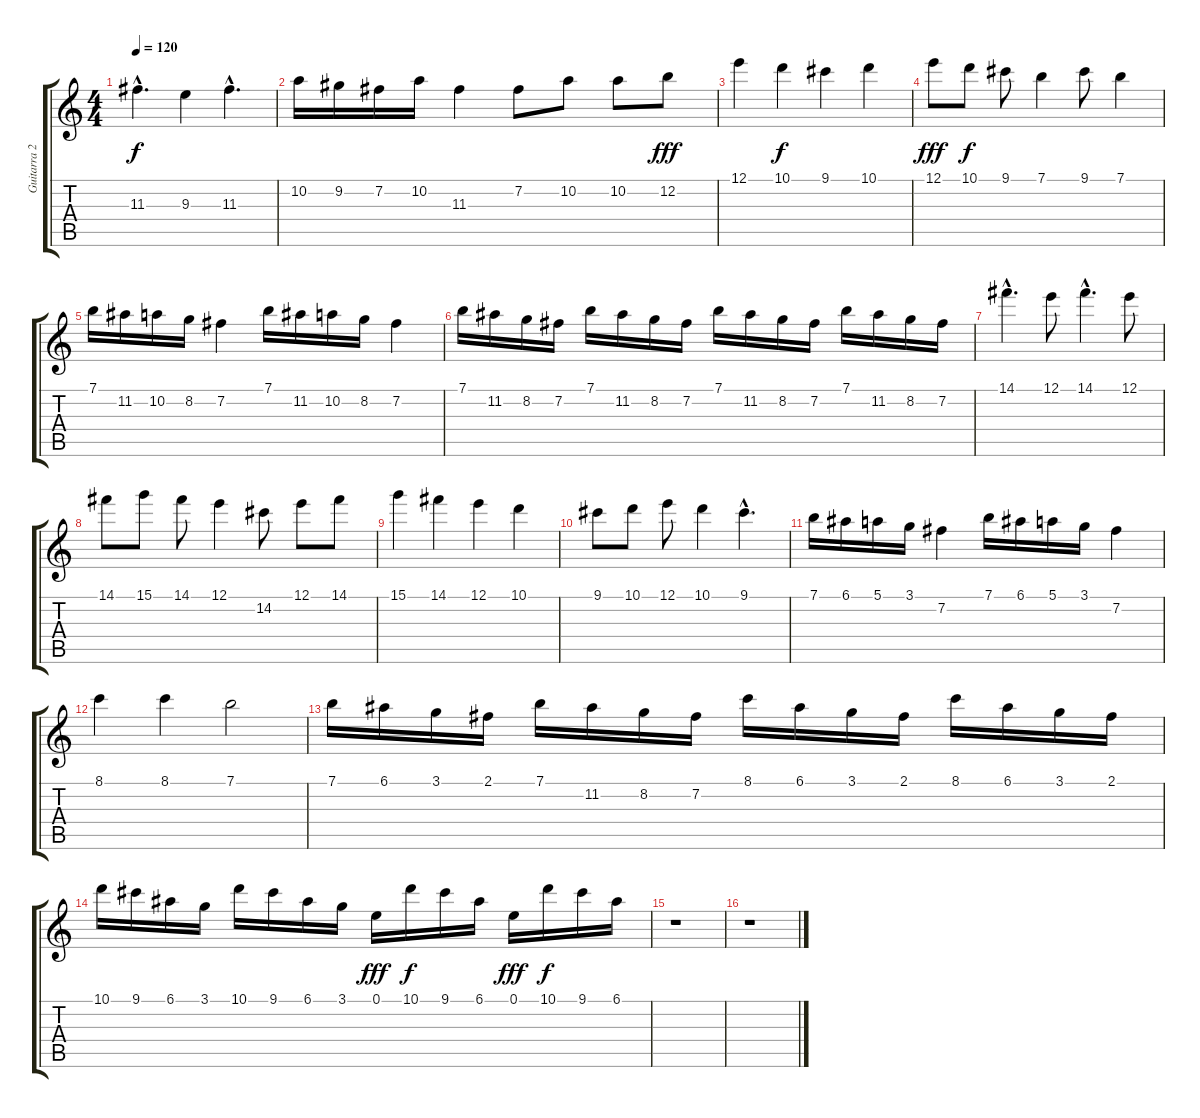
\track ("Guitarra 2" "Guitarra 2") {instrument distortionguitar}
\staff {score tabs}
\tuning (E4 B3 G3 D3 A2 E2) {hide}
\ts (4 4)
\tempo 120
\clef g2
\ks c
11.3{hac}.4{d dy f} 9.3.4 11.3{hac}.4{d} |
10.2.16 9.2.16 7.2.16 10.2.16 11.3.4 7.2.8 10.2.8 10.2.8 12.2.8{dy fff} |
12.1.4 10.1.4{dy f} 9.1.4 10.1.4 |
12.1.8{dy fff} 10.1.8{dy f} 9.1.8 7.1.4 9.1.8 7.1.4 |
7.1.16 11.2.16 10.2.16 8.2.16 7.2.4 7.1.16 11.2.16 10.2.16 8.2.16 7.2.4 |
7.1.16 11.2.16 8.2.16 7.2.16 7.1.16 11.2.16 8.2.16 7.2.16 7.1.16 11.2.16 8.2.16 7.2.16 7.1.16 11.2.16 8.2.16 7.2.16 |
14.1{hac}.4{d} 12.1.8 14.1{hac}.4{d} 12.1.8 |
14.1.8 15.1.8 14.1.8 12.1.4 14.2.8 12.1.8 14.1.8 |
15.1.4 14.1.4 12.1.4 10.1.4 |
9.1.8 10.1.8 12.1.8 10.1.4 9.1{hac}.4{d} |
7.1.16 6.1.16 5.1.16 3.1.16 7.2.4 7.1.16 6.1.16 5.1.16 3.1.16 7.2.4 |
8.1.4 8.1.4 7.1.2 |
7.1.16 6.1.16 3.1.16 2.1.16 7.1.16 11.2.16 8.2.16 7.2.16 8.1.16 6.1.16 3.1.16 2.1.16 8.1.16 6.1.16 3.1.16 2.1.16 |
10.1.16 9.1.16 6.1.16 3.1.16 10.1.16 9.1.16 6.1.16 3.1.16 0.1.16{dy fff} 10.1.16{dy f} 9.1.16 6.1.16 0.1.16{dy fff} 10.1.16{dy f} 9.1.16 6.1.16 |
r.1 |
r.1
